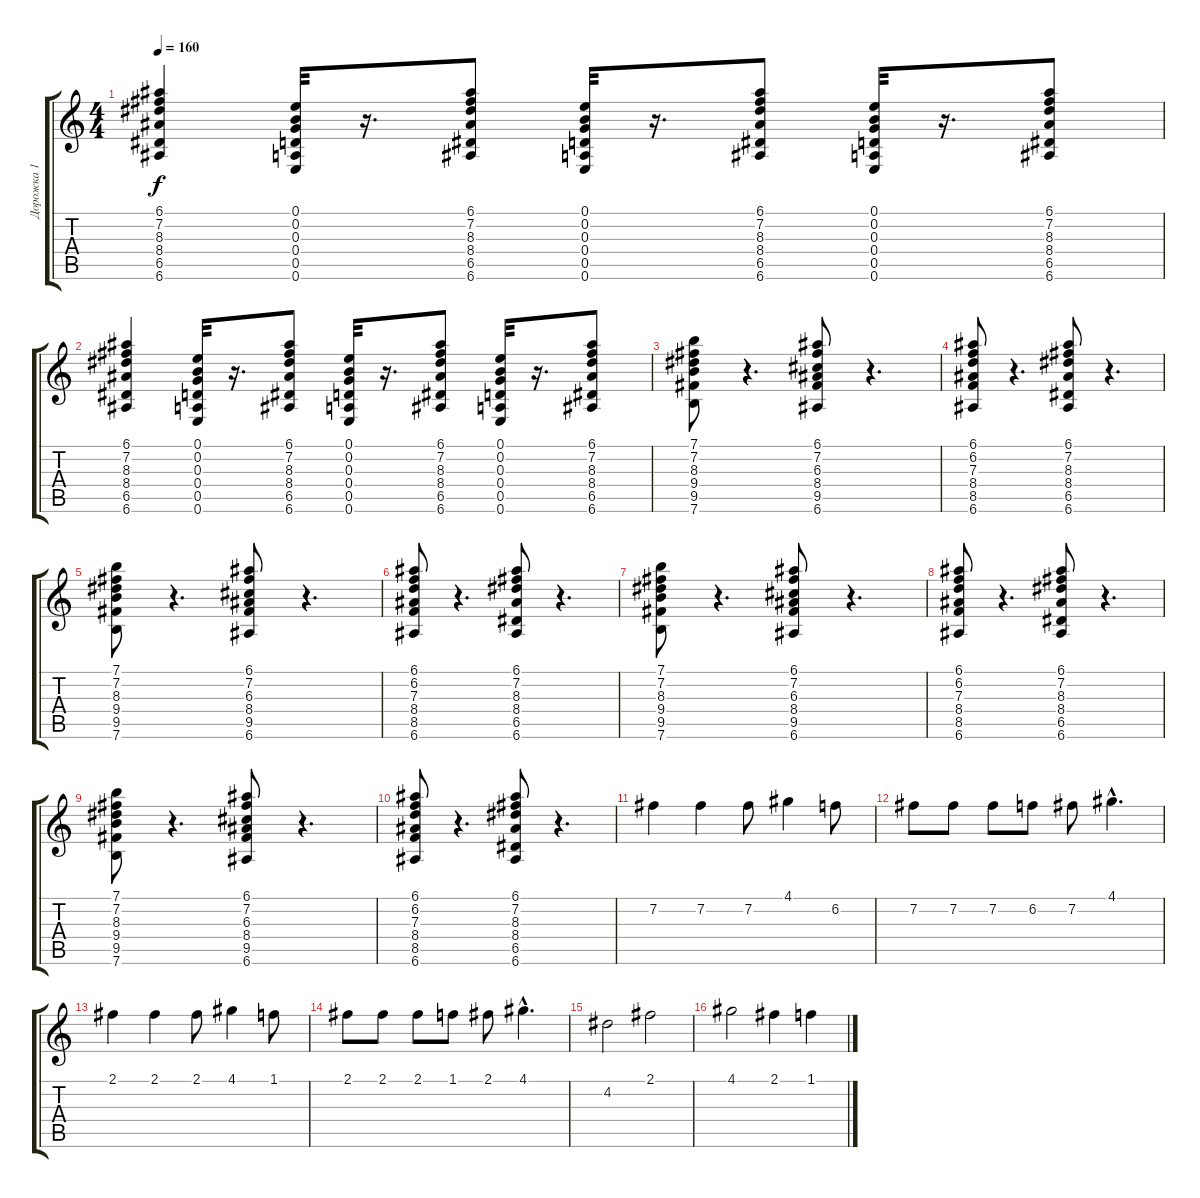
\track ("Дорожка 1" "Дорожка 1") {instrument acousticguitarsteel}
\staff {score tabs}
\tuning (E4 B3 G3 D3 A2 E2) {hide}
\ts (4 4)
\tempo 160
\clef g2
\ks c
(6.1 7.2 8.3 8.4 6.5 6.6).4{dy f} (0.1 0.2 0.3 0.4 0.5 0.6).32 r.16{d} (6.1 7.2 8.3 8.4 6.5 6.6).8 (0.1 0.2 0.3 0.4 0.5 0.6).32 r.16{d} (6.1 7.2 8.3 8.4 6.5 6.6).8 (0.1 0.2 0.3 0.4 0.5 0.6).32 r.16{d} (6.1 7.2 8.3 8.4 6.5 6.6).8 |
(6.1 7.2 8.3 8.4 6.5 6.6).4 (0.1 0.2 0.3 0.4 0.5 0.6).32 r.16{d} (6.1 7.2 8.3 8.4 6.5 6.6).8 (0.1 0.2 0.3 0.4 0.5 0.6).32 r.16{d} (6.1 7.2 8.3 8.4 6.5 6.6).8 (0.1 0.2 0.3 0.4 0.5 0.6).32 r.16{d} (6.1 7.2 8.3 8.4 6.5 6.6).8 |
(7.1 7.2 8.3 9.4 9.5 7.6).8 r.4{d} (6.1 7.2 6.3 8.4 9.5 6.6).8 r.4{d} |
(6.1 6.2 7.3 8.4 8.5 6.6).8 r.4{d} (6.1 7.2 8.3 8.4 6.5 6.6).8 r.4{d} |
(7.1 7.2 8.3 9.4 9.5 7.6).8 r.4{d} (6.1 7.2 6.3 8.4 9.5 6.6).8 r.4{d} |
(6.1 6.2 7.3 8.4 8.5 6.6).8 r.4{d} (6.1 7.2 8.3 8.4 6.5 6.6).8 r.4{d} |
(7.1 7.2 8.3 9.4 9.5 7.6).8 r.4{d} (6.1 7.2 6.3 8.4 9.5 6.6).8 r.4{d} |
(6.1 6.2 7.3 8.4 8.5 6.6).8 r.4{d} (6.1 7.2 8.3 8.4 6.5 6.6).8 r.4{d} |
(7.1 7.2 8.3 9.4 9.5 7.6).8 r.4{d} (6.1 7.2 6.3 8.4 9.5 6.6).8 r.4{d} |
(6.1 6.2 7.3 8.4 8.5 6.6).8 r.4{d} (6.1 7.2 8.3 8.4 6.5 6.6).8 r.4{d} |
7.2.4{volume 13 balance 8 instrument overdrivenguitar} 7.2.4 7.2.8 4.1.4 6.2.8 |
7.2.8 7.2.8 7.2.8 6.2.8 7.2.8 4.1{hac}.4{d} |
2.1.4 2.1.4 2.1.8 4.1.4 1.1.8 |
2.1.8 2.1.8 2.1.8 1.1.8 2.1.8 4.1{hac}.4{d} |
4.2.2 2.1.2 |
4.1.2 2.1.4 1.1.4
